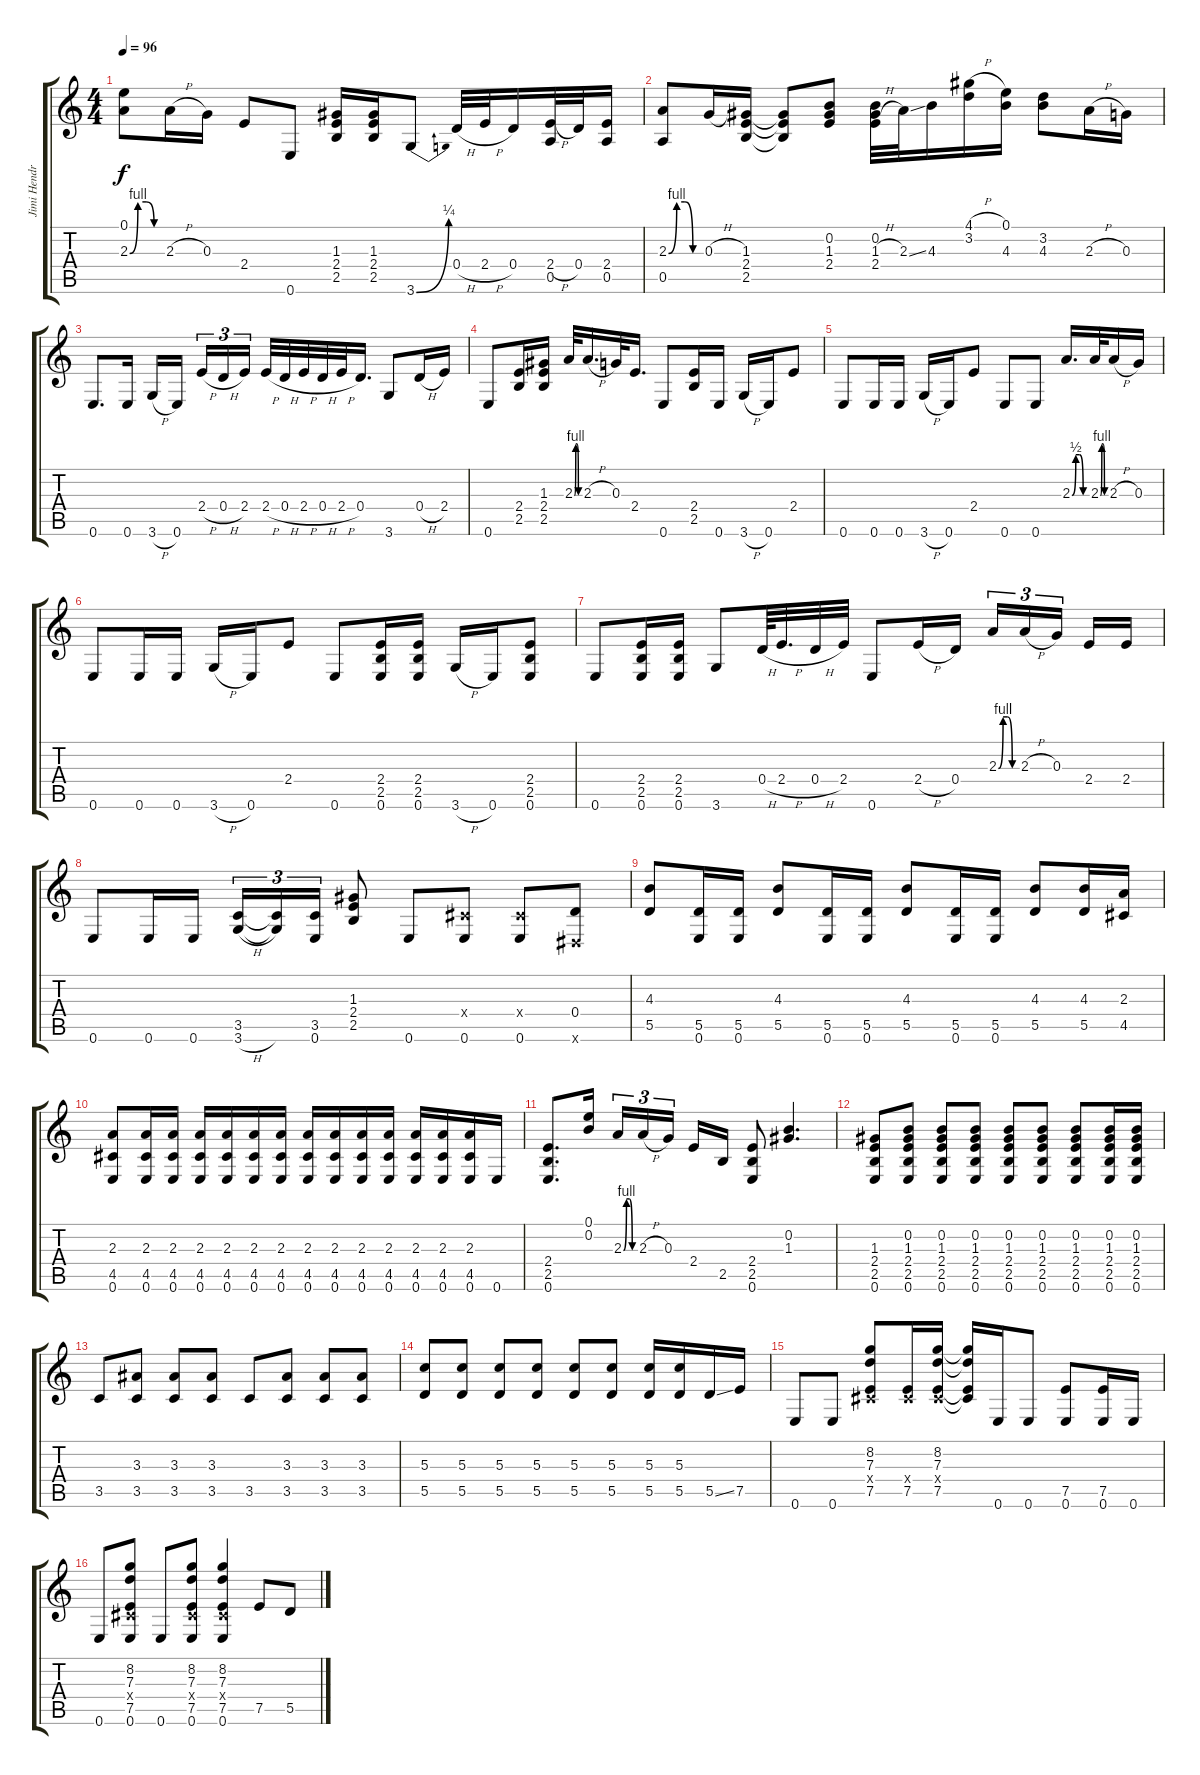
\track ("Jimi Hendrix" "Jimi Hendr") {instrument distortionguitar}
\staff {score tabs}
\tuning (E4 B3 G3 D3 A2 E2) {hide}
\ts (4 4)
\tempo 96
\clef g2
\ks c
(0.1 2.3{be (custom 0 0 15 4 30 4 45 0 60 0)}).8{dy f} 2.3{h}.16 0.3.16 2.4.8 0.6.8 (1.3 2.4 2.5).16 (1.3 2.4 2.5).16 3.6{be (bend 0 0 60 1)}.8 0.4{h}.32 2.4{h}.32 0.4.16 (2.4{h} 0.5).32 0.4.32 (2.4 0.5).16 |
(2.3{be (custom 0 0 15 4 30 4 45 0 60 0)} 0.5).8 0.3{h}.16 (1.3 2.4 2.5).16 (1.3{t} 2.4{t} 2.5{t}).8 (0.2 1.3 2.4).8 (0.2 1.3{h} 2.4).32 2.3{ss}.32 4.3.16 (4.1{h} 3.2).16 (0.1 4.3).16 (3.2 4.3).8 2.3{h}.16 0.3.16 |
0.6.8{d} 0.6.16 3.6{h}.16 0.6.16{beam splitsecondary} 2.4{h}.16{tu (3 2)} 0.4{h}.16{tu (3 2)} 2.4.16{tu (3 2)} 2.4{h}.32 0.4{h}.32 2.4{h}.32 0.4{h}.32 2.4{h}.32 0.4.16{d} 3.6.8 0.4{h}.16 2.4.16 |
0.6.8 (2.4 2.5).16 (1.3 2.4 2.5).16 2.3{be (custom 0 0 15 4 30 4 45 0 60 0)}.32 2.3{h}.16{d} 0.3.32 2.4.16{d} 0.6.8 (2.4 2.5).16 0.6.16 3.6{h}.16 0.6.16 2.4.8 |
0.6.8 0.6.16 0.6.16 3.6{h}.16 0.6.16 2.4.8 0.6.8 0.6.8 2.3{be (custom 0 0 15 2 30 2 45 0 60 0)}.16{d} 2.3{be (custom 0 0 15 4 30 4 45 0 60 0)}.32 2.3{h}.16 0.3.16 |
0.6.8 0.6.16 0.6.16 3.6{h}.16 0.6.16 2.4.8 0.6.8 (2.4 2.5 0.6).16 (2.4 2.5 0.6).16 3.6{h}.16 0.6.16 (2.4 2.5 0.6).8 |
0.6.8 (2.4 2.5 0.6).16 (2.4 2.5 0.6).16 3.6.8 0.4{h}.64 2.4{h}.32{d} 0.4{h}.32 2.4.32 0.6.8 2.4{h}.16 0.4.16 2.3{be (custom 0 0 15 4 30 4 45 0 60 0)}.16{tu (3 2)} 2.3{h}.16{tu (3 2)} 0.3.16{tu (3 2) beam splitsecondary} 2.4.16 2.4.16 |
0.6.8 0.6.16 0.6.16 (3.5 3.6{h}).16{tu (3 2)} (3.5{t} 3.6{t}).16{tu (3 2)} (3.5 0.6).16{tu (3 2)} (1.3 2.4 2.5).8 0.6.8 (-1.4{x} 0.6).8 (-1.4{x} 0.6).8 (0.4 -1.6{x}).8 |
(4.3 5.5).8 (5.5 0.6).16 (5.5 0.6).16 (4.3 5.5).8 (5.5 0.6).16 (5.5 0.6).16 (4.3 5.5).8 (5.5 0.6).16 (5.5 0.6).16 (4.3 5.5).8 (4.3 5.5).16 (2.3 4.5).16 |
(2.3 4.5 0.6).8 (2.3 4.5 0.6).16 (2.3 4.5 0.6).16 (2.3 4.5 0.6).16 (2.3 4.5 0.6).16 (2.3 4.5 0.6).16 (2.3 4.5 0.6).16 (2.3 4.5 0.6).16 (2.3 4.5 0.6).16 (2.3 4.5 0.6).16 (2.3 4.5 0.6).16 (2.3 4.5 0.6).16 (2.3 4.5 0.6).16 (2.3 4.5 0.6).16 0.6.16 |
(2.4 2.5 0.6).8{d} (0.1 0.2).16 2.3{be (custom 0 0 15 4 30 4 45 0 60 0)}.16{tu (3 2)} 2.3{h}.16{tu (3 2)} 0.3.16{tu (3 2) beam splitsecondary} 2.4.16 2.5.16 (2.4 2.5 0.6).8 (0.2 1.3).4{d} |
(1.3 2.4 2.5 0.6).8 (0.2 1.3 2.4 2.5 0.6).8 (0.2 1.3 2.4 2.5 0.6).8 (0.2 1.3 2.4 2.5 0.6).8 (0.2 1.3 2.4 2.5 0.6).8 (0.2 1.3 2.4 2.5 0.6).8 (0.2 1.3 2.4 2.5 0.6).8 (0.2 1.3 2.4 2.5 0.6).16 (0.2 1.3 2.4 2.5 0.6).16 |
3.5.8 (3.3 3.5).8 (3.3 3.5).8 (3.3 3.5).8 3.5.8 (3.3 3.5).8 (3.3 3.5).8 (3.3 3.5).8 |
(5.3 5.5).8 (5.3 5.5).8 (5.3 5.5).8 (5.3 5.5).8 (5.3 5.5).8 (5.3 5.5).8 (5.3 5.5).16 (5.3 5.5).16 5.5{ss}.16 7.5.16 |
0.6.8 0.6.8 (8.2 7.3 -1.4{x} 7.5).8 (-1.4{x} 7.5).16 (8.2 7.3 -1.4{x} 7.5).16 (8.2{t} 7.3{t} -1.4{t} 7.5{t}).16 0.6.16 0.6.8 (7.5 0.6).8 (7.5 0.6).16 0.6.16 |
0.6.8 (8.2 7.3 -1.4{x} 7.5 0.6).8 0.6.8 (8.2 7.3 -1.4{x} 7.5 0.6).8 (8.2 7.3 -1.4{x} 7.5 0.6).4 7.5.8 5.5.8
